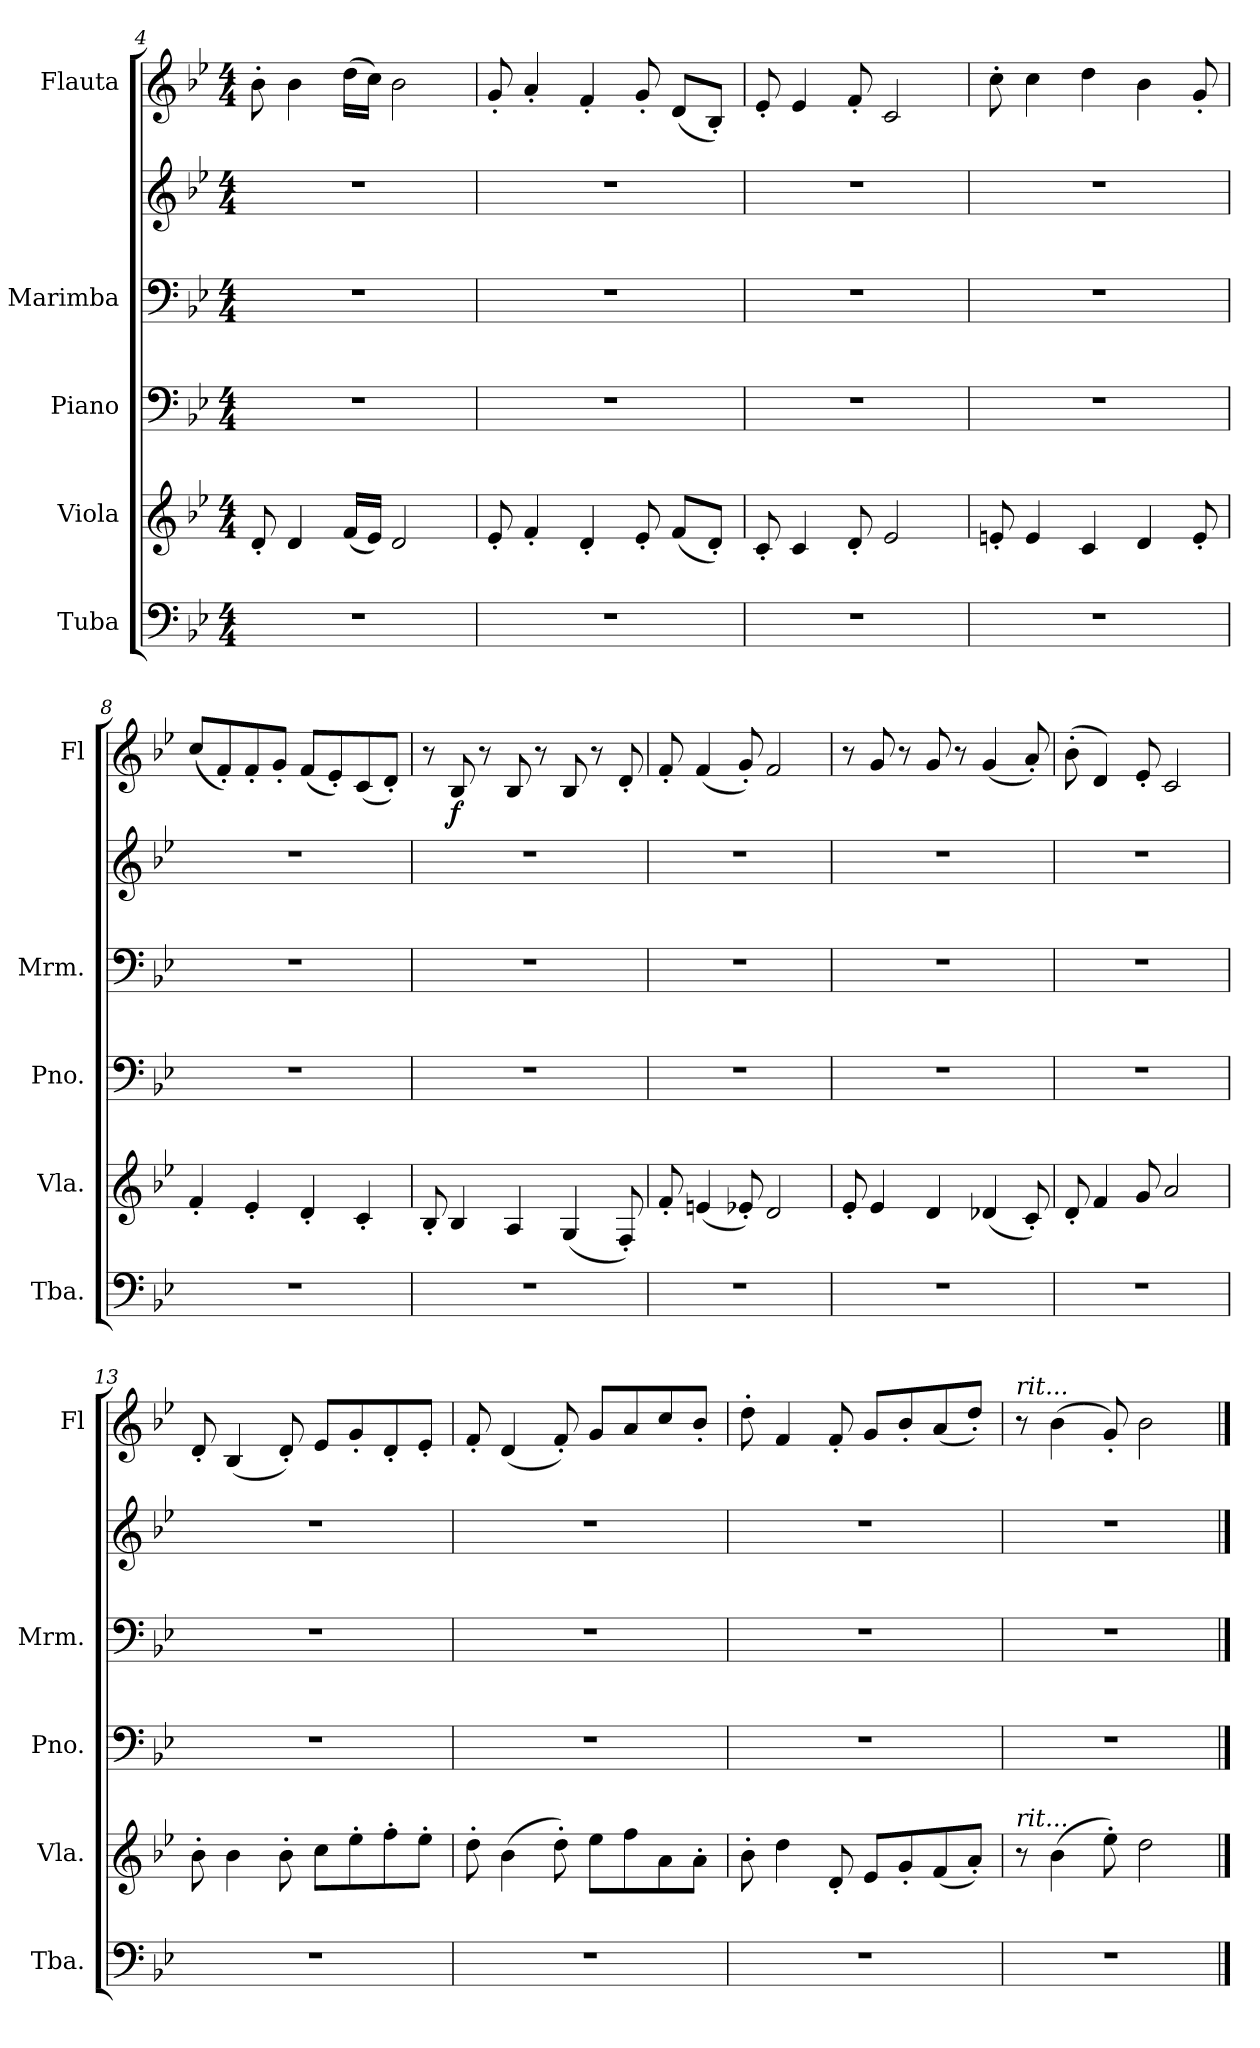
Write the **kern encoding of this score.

**kern	**kern	**kern	**kern	**kern	**kern	**dynam
*part5	*part4	*part3	*part2	*part2	*part1	*part1
*staff6	*staff5	*staff4	*staff3	*staff2	*staff1	*staff1
*I"Tuba	*I"Viola	*I"Piano	*I"Marimba	*	*I"Flauta	*
*I'Tba.	*I'Vla.	*I'Pno.	*I'Mrm.	*	*I'Fl	*
*clefF4	*clefG2	*clefF4	*clefF4	*clefG2	*clefG2	*
*k[b-e-]	*k[b-e-]	*k[b-e-]	*k[b-e-]	*k[b-e-]	*k[b-e-]	*
*M4/4	*M4/4	*M4/4	*M4/4	*M4/4	*M4/4	*
=4	=4	=4	=4	=4	=4	=4
1r	8d'/	1r	1r	1r	8b-'\	.
.	4d/	.	.	.	4b-\	.
.	(<16f/LL	.	.	.	(>16dd\LL	.
.	16e-/JJ)	.	.	.	16cc\JJ)	.
.	2d/	.	.	.	2b-\	.
!!LO:PB:g=z
=5	=5	=5	=5	=5	=5	=5
1r	8e-'/	1r	1r	1r	8g'/	.
.	4f'/	.	.	.	4a'/	.
.	4d'/	.	.	.	4f'/	.
.	8e-'/	.	.	.	8g'/	.
.	(<8f/L	.	.	.	(<8d/L	.
.	8d'/J)	.	.	.	8B-'/J)	.
=6	=6	=6	=6	=6	=6	=6
1r	8c'/	1r	1r	1r	8e-'/	.
.	4c/	.	.	.	4e-/	.
.	8d'/	.	.	.	8f'/	.
.	2e-/	.	.	.	2c/	.
=7	=7	=7	=7	=7	=7	=7
1r	8en'/	1r	1r	1r	8cc'\	.
.	4e/	.	.	.	4cc\	.
.	4c/	.	.	.	4dd\	.
.	4d/	.	.	.	4b-\	.
.	8e'/	.	.	.	8g'/	.
=8	=8	=8	=8	=8	=8	=8
1r	4f'/	1r	1r	1r	(<8cc/L	.
.	.	.	.	.	8f'/)	.
.	4e-'/	.	.	.	8f'/	.
.	.	.	.	.	8g'/J	.
.	4d'/	.	.	.	(<8f/L	.
.	.	.	.	.	8e-'/)	.
.	4c'/	.	.	.	(<8c/	.
.	.	.	.	.	8d'/J)	.
!!LO:LB:g=z
=9	=9	=9	=9	=9	=9	=9
1r	8B-'/	1r	1r	1r	8r	.
!	!	!	!	!	!	!LO:DY:b
.	4B-/	.	.	.	8B-/	f
.	.	.	.	.	8r	.
.	4A/	.	.	.	8B-/	.
.	.	.	.	.	8r	.
.	(<4G/	.	.	.	8B-/	.
.	.	.	.	.	8r	.
.	8F'/)	.	.	.	8d'/	.
=10	=10	=10	=10	=10	=10	=10
1r	8f'/	1r	1r	1r	8f'/	.
.	(<4en/	.	.	.	(<4f/	.
.	8e-X'/)	.	.	.	8g'/)	.
.	2d/	.	.	.	2f/	.
=11	=11	=11	=11	=11	=11	=11
1r	8e-'/	1r	1r	1r	8r	.
.	4e-/	.	.	.	8g/	.
.	.	.	.	.	8r	.
.	4d/	.	.	.	8g/	.
.	.	.	.	.	8r	.
.	(<4d-X/	.	.	.	(<4g/	.
.	8c'/)	.	.	.	8a'/)	.
=12	=12	=12	=12	=12	=12	=12
1r	8d'/	1r	1r	1r	(>8b-'\	.
.	4f/	.	.	.	4d/)	.
.	8g/	.	.	.	8e-'/	.
.	2a/	.	.	.	2c/	.
!!LO:PB:g=z
=13	=13	=13	=13	=13	=13	=13
1r	8b-'\	1r	1r	1r	8d'/	.
.	4b-\	.	.	.	(<4B-/	.
.	8b-'\	.	.	.	8d'/)	.
.	8cc\L	.	.	.	8e-/L	.
.	8ee-'\	.	.	.	8g'/	.
.	8ff'\	.	.	.	8d'/	.
.	8ee-'\J	.	.	.	8e-'/J	.
!!LO:LB:g=z
=14	=14	=14	=14	=14	=14	=14
1r	8dd'\	1r	1r	1r	8f'/	.
.	(>4b-\	.	.	.	(<4d/	.
.	8dd'\)	.	.	.	8f'/)	.
.	8ee-\L	.	.	.	8g/L	.
.	8ff\	.	.	.	8a/	.
.	8a\	.	.	.	8cc/	.
.	8a'\J	.	.	.	8b-'/J	.
=15	=15	=15	=15	=15	=15	=15
1r	8b-'\	1r	1r	1r	8dd'\	.
.	4dd\	.	.	.	4f/	.
.	8d'/	.	.	.	8f'/	.
.	8e-/L	.	.	.	8g/L	.
.	8g'/	.	.	.	8b-'/	.
.	(<8f/	.	.	.	(<8a/	.
.	8a'/J)	.	.	.	8dd'/J)	.
=16	=16	=16	=16	=16	=16	=16
!	!	!	!	!	!LO:TX:a:i:t=rit...	!
!	!LO:TX:a:i:t=rit...	!	!	!	!	!
1r	8r	1r	1r	1r	8r	.
.	(>4b-\	.	.	.	(>4b-\	.
.	8ee-'\)	.	.	.	8g'/)	.
.	2dd\	.	.	.	2b-\	.
==	==	==	==	==	==	==
*-	*-	*-	*-	*-	*-	*-
